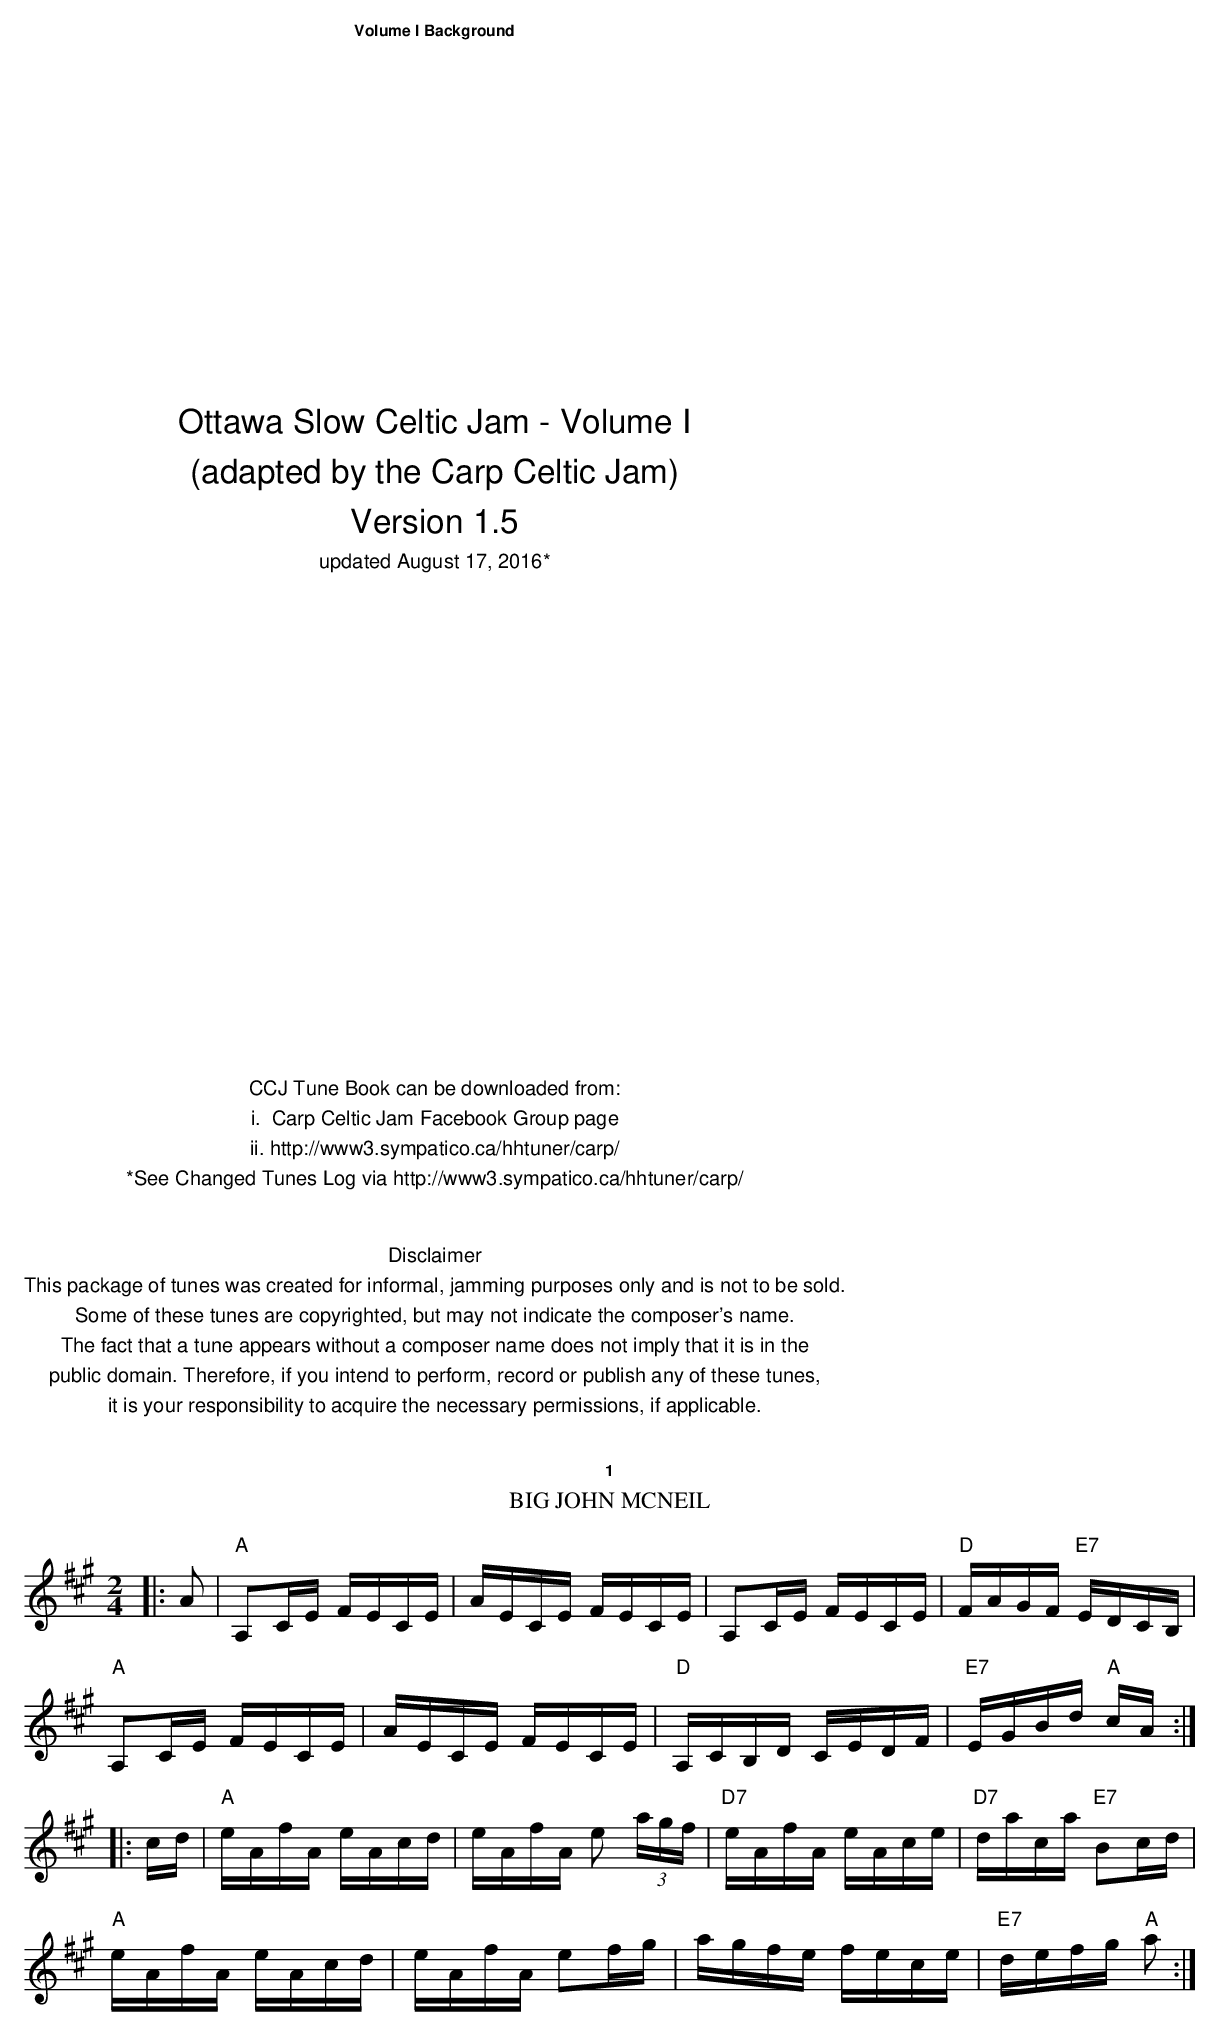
X:1
T: Big John McNeil
M: 2/4
L: 1/16
K: A
Q:1/4=60
|:A2|\
"A"A,2CE FECE|AECE FECE|A,2CE FECE|"D"FAGF "E7"EDCB,|
"A"A,2CE FECE|AECE FECE|"D"A,CB,D CEDF|"E7"EGBd "A"cA:|
|:cd|\
"A"eAfA eAcd|eAfA e2 (3agf|"D7"eAfA eAce|"D7"daca "E7"B2cd|
"A"eAfA eAcd|eAfA e2fg|agfe fece|"E7"defg "A"a2:|
